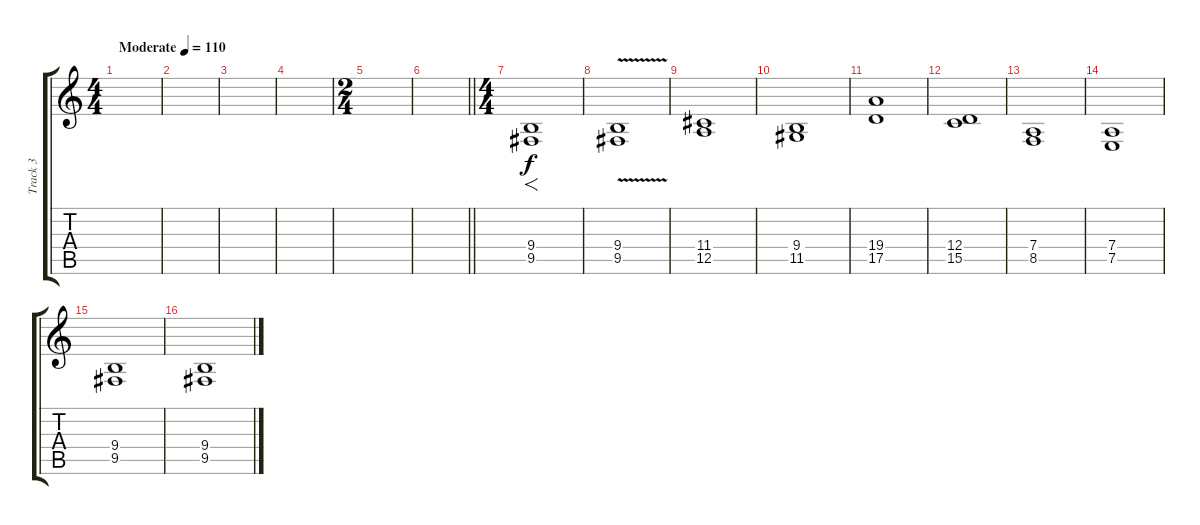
\track ("Track 3" "Track 3") {instrument cello}
\staff {score tabs}
\tuning (E4 B3 G3 D3 A2 E2) {hide}
\ts (4 4)
\tempo (110 "Moderate")
\clef g2
\ks c
|
|
|
|
\ts (2 4)
|
\barLineRight lightlight
|
\ts (4 4)
(9.4 9.5).1{f} |
(9.4 9.5{v}).1 |
(11.4 12.5).1 |
(9.4 11.5).1 |
(19.4 17.5).1 |
(12.4 15.5).1 |
(7.4 8.5).1 |
(7.4 7.5).1 |
(9.4 9.5).1 |
(9.4 9.5).1
